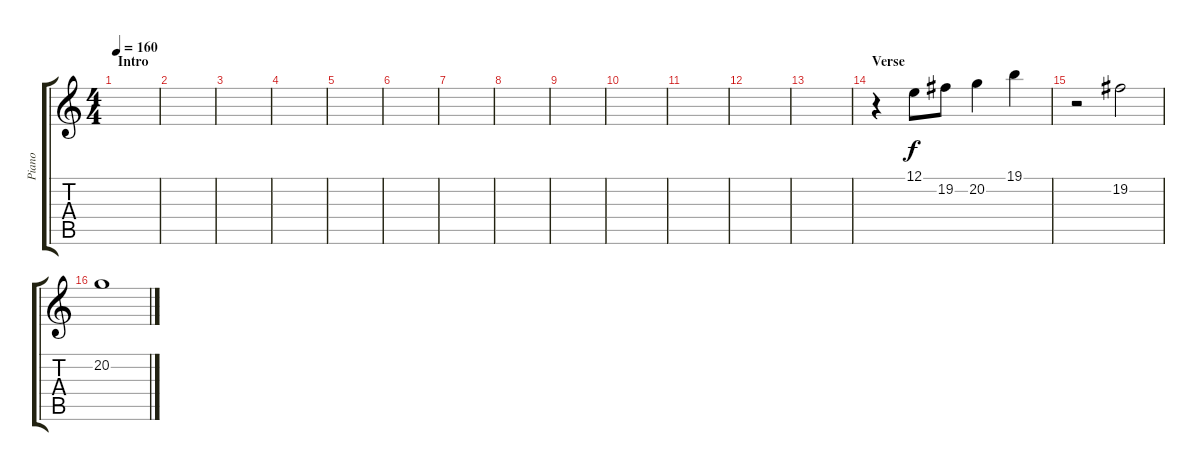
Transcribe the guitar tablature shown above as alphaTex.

\track ("Piano" "Piano") {instrument acousticgrandpiano}
\staff {score tabs}
\tuning (E4 B3 G3 D3 A2 E2) {hide}
\ts (4 4)
\section ("" "Intro")
\tempo 160
\clef g2
\ks c
|
|
|
|
|
|
|
|
|
|
|
|
|
\section ("" "Verse")
r.4 12.1.8 19.2.8 20.2.4 19.1.4 |
r.2 19.2.2 |
20.2.1
